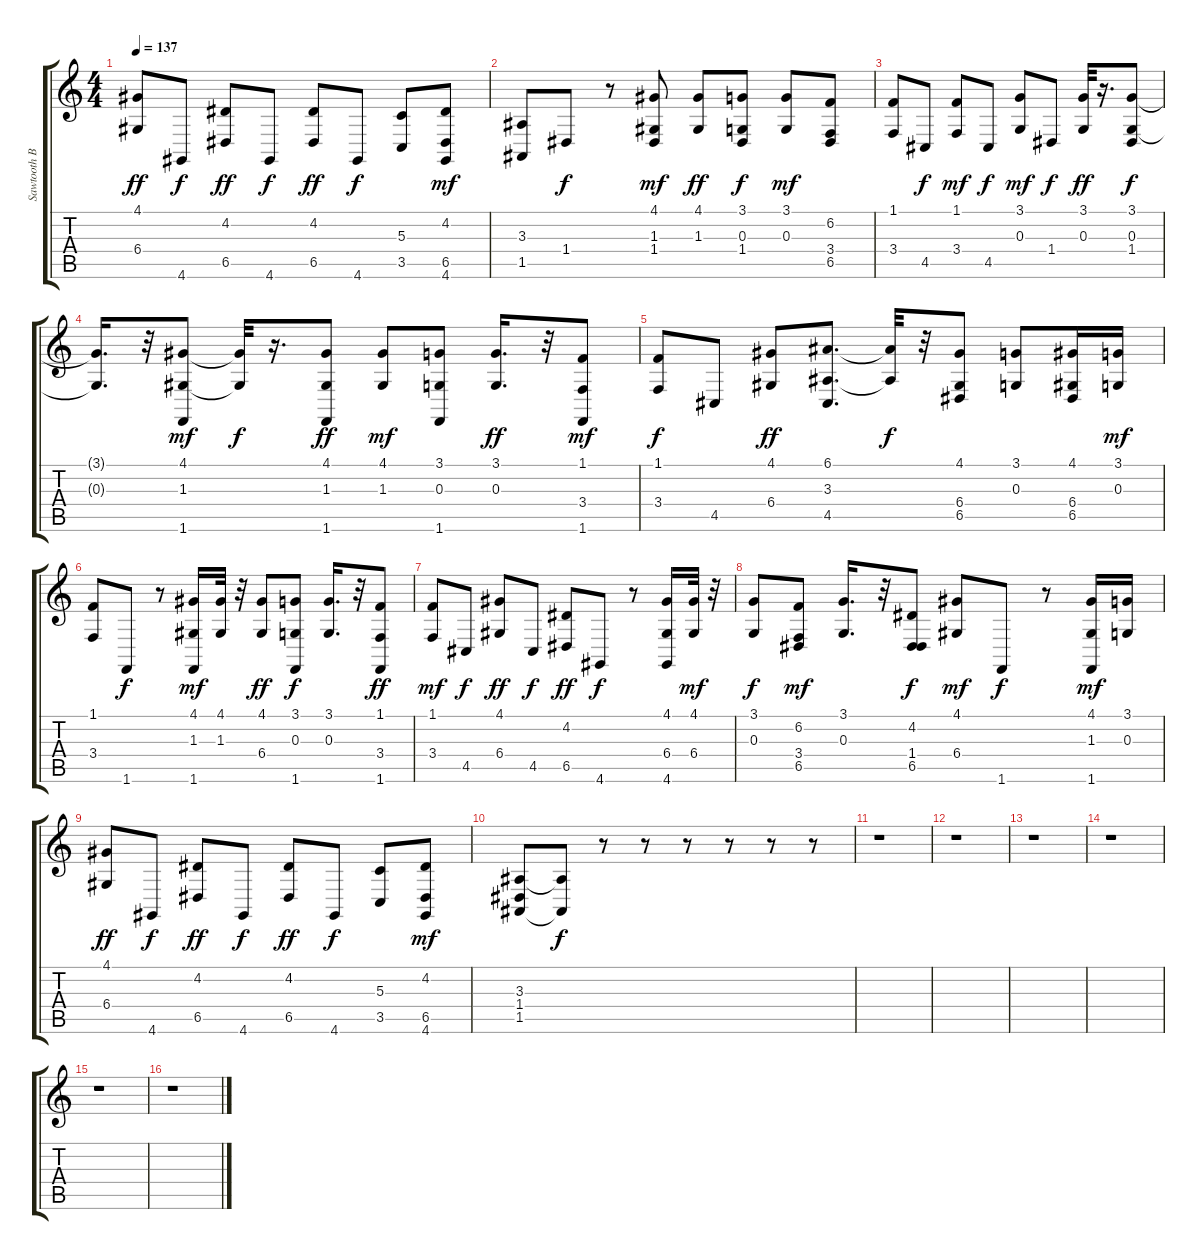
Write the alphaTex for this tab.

\track ("Sawtooth Bass (Keyboard)" "Sawtooth B") {instrument lead2sawtooth}
\staff {score tabs}
\tuning (E4 B3 G3 D3 A2 E2) {hide}
\ts (4 4)
\tempo 137
\clef g2
\ks c
(4.1 6.4).8{dy ff} 4.6.8{dy f} (4.2 6.5).8{dy ff} 4.6.8{dy f} (4.2 6.5).8{dy ff} 4.6.8{dy f} (5.3 3.5).8 (4.2 6.5 4.6).8{dy mf} |
(3.3 1.5).8 1.4.8{dy f} r.8 (4.1 1.3 1.4).8{dy mf} (4.1 1.3).8{dy ff} (3.1 0.3 1.4).8{dy f} (3.1 0.3).8{dy mf} (6.2 3.4 6.5).8 |
(1.1 3.4).8 4.5.8{dy f} (1.1 3.4).8{dy mf} 4.5.8{dy f} (3.1 0.3).8{dy mf} 1.4.8{dy f} (3.1 0.3).32{dy ff} r.16{d} (3.1 0.3 1.4).8{dy f} |
(3.1{t} 0.3{t}).16{d} r.32 (4.1 1.3 1.6).8{dy mf} (4.1{t} 1.3{t}).32{dy f} r.16{d} (4.1 1.3 1.6).8{dy ff} (4.1 1.3).8{dy mf} (3.1 0.3 1.6).8 (3.1 0.3).16{d dy ff} r.32 (1.1 3.4 1.6).8{dy mf} |
(1.1 3.4).8{dy f} 4.5.8 (4.1 6.4).8{dy ff} (6.1 3.3 4.5).8{d} (6.1{t} 3.3{t}).32{dy f} r.32 (4.1 6.4 6.5).8 (3.1 0.3).8 (4.1 6.4 6.5).16 (3.1 0.3).16{dy mf} |
(1.1 3.4).8 1.6.8{dy f} r.8 (4.1 1.3 1.6).16{dy mf} (4.1 1.3).32 r.32 (4.1 6.4).8{dy ff} (3.1 0.3 1.6).8{dy f} (3.1 0.3).16{d} r.32 (1.1 3.4 1.6).8{dy ff} |
(1.1 3.4).8{dy mf} 4.5.8{dy f} (4.1 6.4).8{dy ff} 4.5.8{dy f} (4.2 6.5).8{dy ff} 4.6.8{dy f} r.8 (4.1 6.4 4.6).16 (4.1 6.4).32{dy mf} r.32 |
(3.1 0.3).8{dy f} (6.2 3.4 6.5).8{dy mf} (3.1 0.3).16{d} r.32 (4.2 1.4 6.5).8{dy f} (4.1 6.4).8{dy mf} 1.6.8{dy f} r.8 (4.1 1.3 1.6).16{dy mf} (3.1 0.3).16 |
(4.1 6.4).8{dy ff} 4.6.8{dy f} (4.2 6.5).8{dy ff} 4.6.8{dy f} (4.2 6.5).8{dy ff} 4.6.8{dy f} (5.3 3.5).8 (4.2 6.5 4.6).8{dy mf} |
(3.3 1.4 1.5).8 (3.3{t} 1.5{t}).8{dy f} r.8 r.8 r.8 r.8 r.8 r.8 |
r.1 |
r.1 |
r.1 |
r.1 |
r.1 |
r.1
